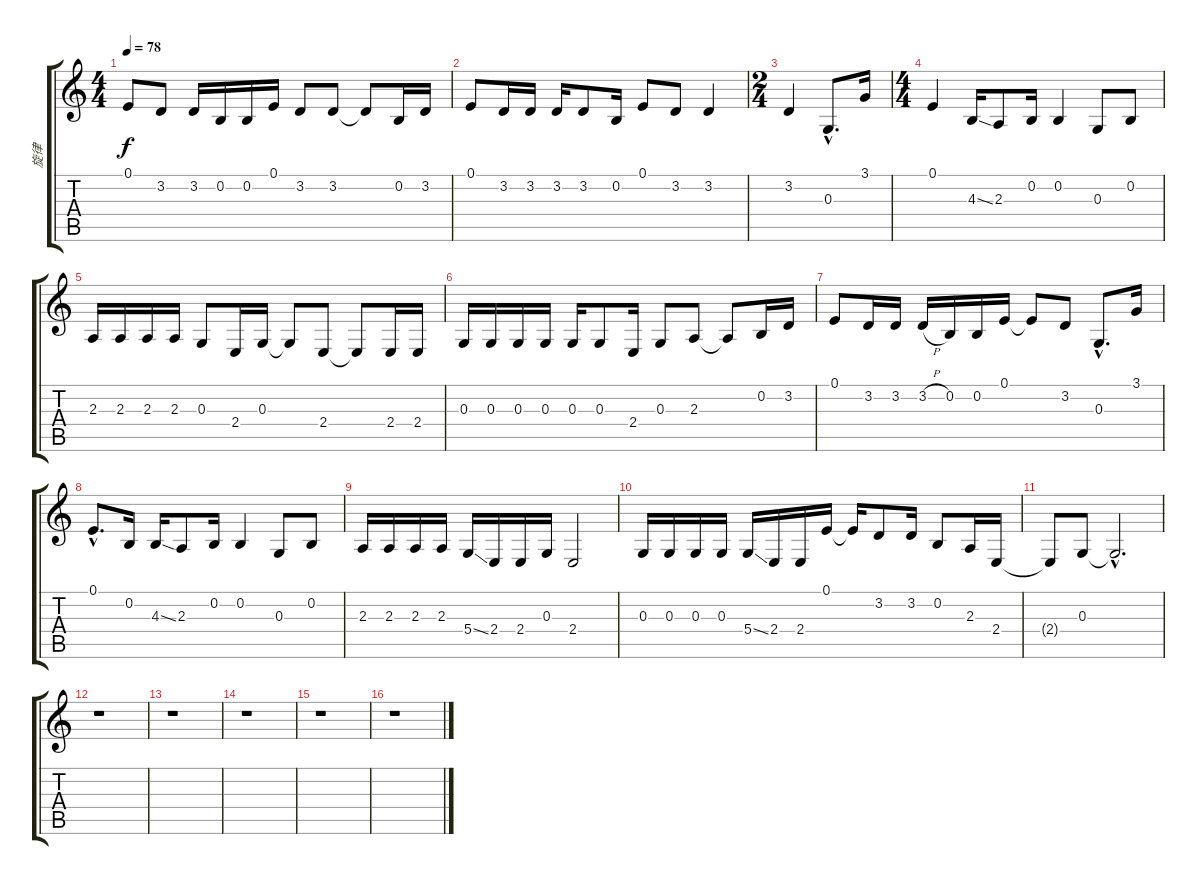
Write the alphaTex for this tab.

\track ("旋律" "旋律") {instrument voiceoohs}
\staff {score tabs}
\tuning (E4 B3 G3 D3 A2 E2) {hide}
\ts (4 4)
\tempo 78
\clef g2
\ks c
0.1.8{dy f} 3.2.8 3.2.16 0.2.16 0.2.16 0.1.16 3.2.8 3.2.8 3.2{t}.8 0.2.16 3.2.16 |
0.1.8 3.2.16 3.2.16 3.2.16 3.2.8 0.2.16 0.1.8 3.2.8 3.2.4 |
\ts (2 4)
3.2.4 0.3{hac}.8{d} 3.1.16 |
\ts (4 4)
0.1.4 4.3{ss}.16 2.3.8 0.2.16 0.2.4 0.3.8 0.2.8 |
2.3.16 2.3.16 2.3.16 2.3.16 0.3.8 2.4.16 0.3.16 0.3{t}.8 2.4.8 2.4{t}.8 2.4.16 2.4.16 |
0.3.16 0.3.16 0.3.16 0.3.16 0.3.16 0.3.8 2.4.16 0.3.8 2.3.8 2.3{t}.8 0.2.16 3.2.16 |
0.1.8 3.2.16 3.2.16 3.2{h}.16 0.2.16 0.2.16 0.1.16 0.1{t}.8 3.2.8 0.3{hac}.8{d} 3.1.16 |
0.1{hac}.8{d} 0.2.16 4.3{ss}.16 2.3.8 0.2.16 0.2.4 0.3.8 0.2.8 |
2.3.16 2.3.16 2.3.16 2.3.16 5.4{ss}.16 2.4.16 2.4.16 0.3.16 2.4.2 |
0.3.16 0.3.16 0.3.16 0.3.16 5.4{ss}.16 2.4.16 2.4.16 0.1.16 0.1{t}.16 3.2.8 3.2.16 0.2.8 2.3.16 2.4.16 |
2.4{t}.8 0.3.8 0.3{hac t}.2{d} |
r.1 |
r.1 |
r.1 |
r.1 |
r.1
